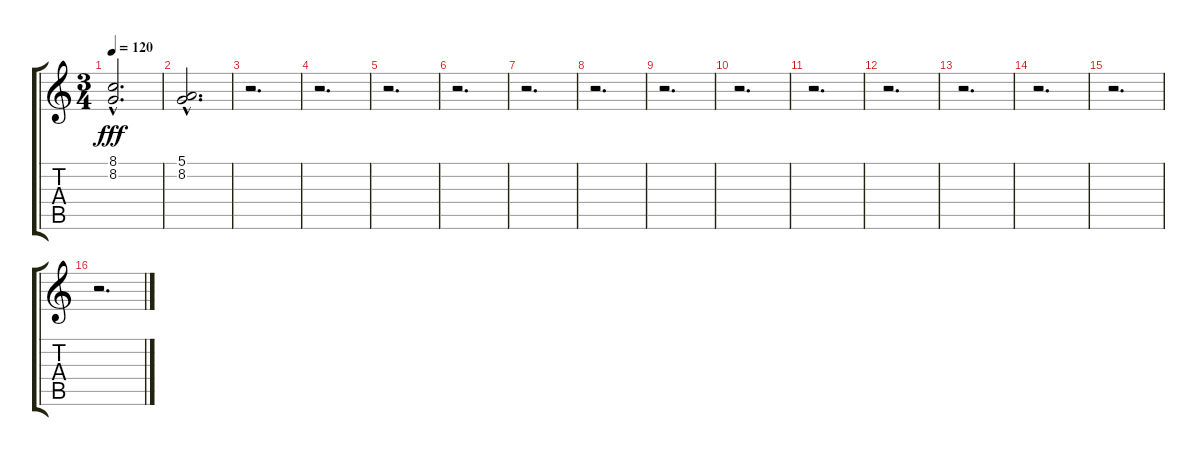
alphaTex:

\track "" {instrument synthvoice}
\staff {score tabs}
\tuning (E4 B3 G3 D3 A2 E2) {hide}
\ts (3 4)
\tempo 120
\clef g2
\ks c
(8.1{hac} 8.2{hac}).2{d dy fff} |
(5.1{hac} 8.2{hac}).2{d} |
r.2{d} |
r.2{d} |
r.2{d} |
r.2{d} |
r.2{d} |
r.2{d} |
r.2{d} |
r.2{d} |
r.2{d} |
r.2{d} |
r.2{d} |
r.2{d} |
r.2{d} |
r.2{d}
